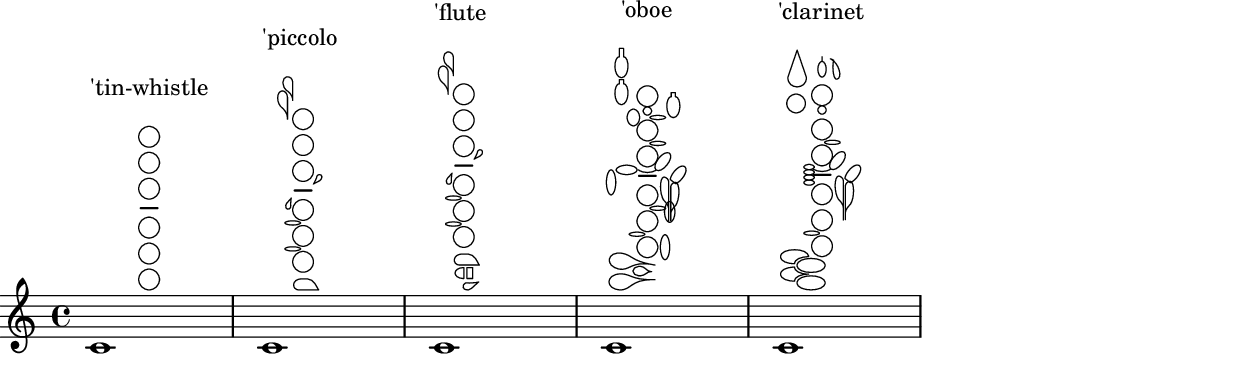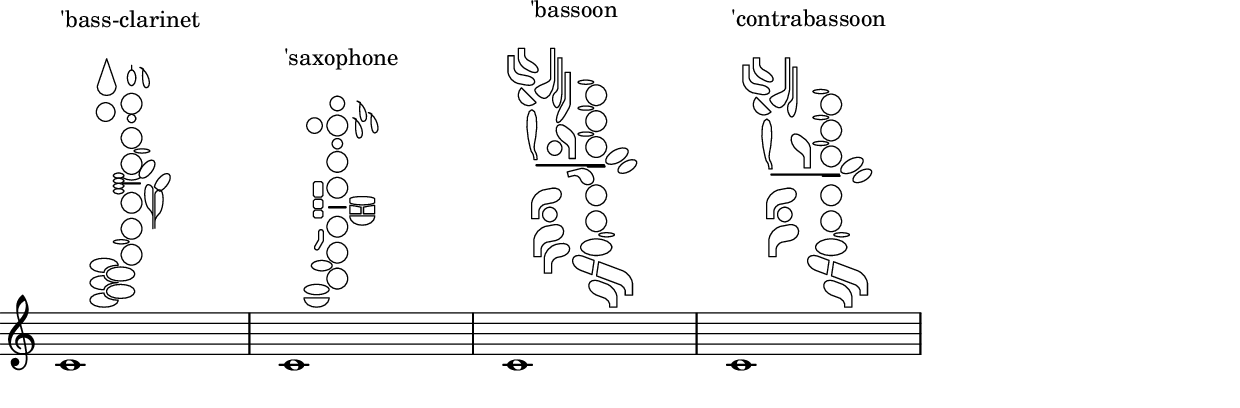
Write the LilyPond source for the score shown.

%% Generated by lilypond-book.py
%% Options: [exampleindent=10.16\mm,indent=0\mm,line-width=160\mm]
\include "lilypond-book-preamble.ly"


% ****************************************************************
% Start cut-&-pastable-section
% ****************************************************************



\paper {
  indent = 0\mm
  line-width = 160\mm
  % offset the left padding, also add 1mm as lilypond creates cropped
  % images with a little space on the right
  line-width = #(- line-width (* mm  3.000000) (* mm 1))
}

\layout {
  
}





% ****************************************************************
% ly snippet:
% ****************************************************************
\sourcefilename "woodwind-diagrams-listing.ly"
\sourcefileline 0
%% DO NOT EDIT this file manually; it is automatically
%% generated from LSR http://lsr.di.unimi.it
%% Make any changes in LSR itself, or in Documentation/snippets/new/ ,
%% and then run scripts/auxiliar/makelsr.py
%%
%% This file is in the public domain.
\version "2.18.0"

\header {
%% Translation of GIT committish: 8ffecf6be17c6ec2ff87cf31873121a8cce29b09
  texidoces = "
El fragmento de música que aparece a continuación presenta todos los
diagramas de viento madera que se encuentran definidos en LilyPond por
el momento.

"
  doctitlees = "Listado de los diagramas para viento madera"

%%%    Translation of GIT committish: ab9e3136d78bfaf15cc6d77ed1975d252c3fe506


  texidocde="
Folgende Noten zeige alle Holzbläserdiagramme, die für LilyPond
definiert sind.

"
  doctitlede = "Liste der Holzbläserdiagramme"


%% Translation of GIT committish: 8eae9a75fb3ec1d0b6633103c8a652608c8fa630
  texidocfr = "
Voici les différents instruments à vent de la section des bois pour
lesquels LilyPond peut, à ce jour, afficher des doigtés.

"
  doctitlefr = "Liste des diagrammes de doigtés pour bois"

  lsrtags = "specific-notation, winds"

  texidoc = "
The following music shows all of the woodwind diagrams currently
defined in LilyPond.

"
  doctitle = "Woodwind diagrams listing"
} % begin verbatim

\layout {
  indent = 0
}

\relative c' {
  \textLengthOn
  c1^
  \markup {
    \center-column {
      'tin-whistle
      " "
       \woodwind-diagram
                  #'tin-whistle
                  #'()
    }
  }

  c1^
  \markup {
    \center-column {
      'piccolo
      " "
       \woodwind-diagram
                  #'piccolo
                  #'()
    }
  }

  c1^
  \markup {
    \center-column {
       'flute
       " "
       \woodwind-diagram
          #'flute
          #'()
    }
  }
  c1^\markup {
    \center-column {
      'oboe
      " "
      \woodwind-diagram
        #'oboe
        #'()
    }
  }

  c1^\markup {
    \center-column {
      'clarinet
      " "
      \woodwind-diagram
        #'clarinet
        #'()
    }
  }

  c1^\markup {
    \center-column {
      'bass-clarinet
      " "
      \woodwind-diagram
        #'bass-clarinet
        #'()
    }
  }

  c1^\markup {
    \center-column {
      'saxophone
      " "
      \woodwind-diagram
        #'saxophone
        #'()
    }
  }

  c1^\markup {
    \center-column {
      'bassoon
      " "
      \woodwind-diagram
        #'bassoon
        #'()
    }
  }

  c1^\markup {
    \center-column {
      'contrabassoon
      " "
      \woodwind-diagram
        #'contrabassoon
        #'()
    }
  }
}



% ****************************************************************
% end ly snippet
% ****************************************************************
